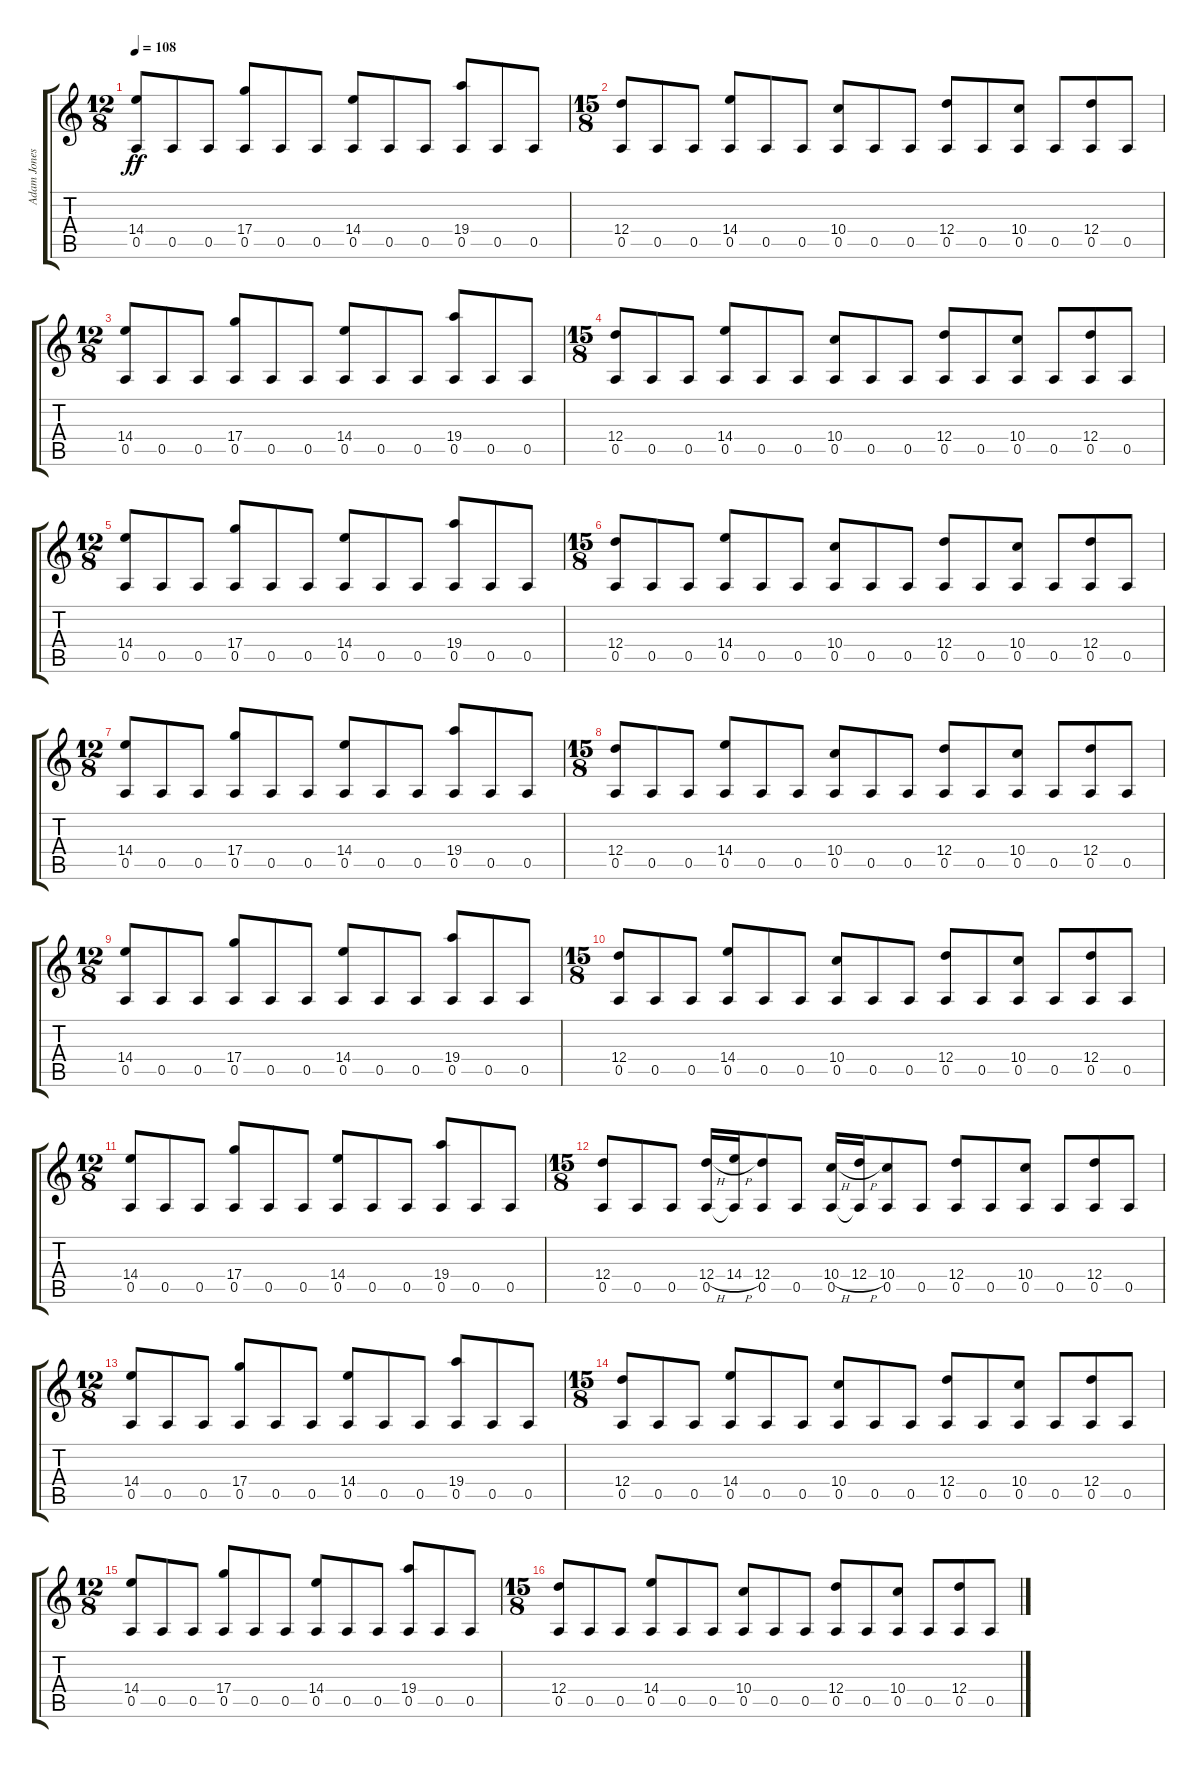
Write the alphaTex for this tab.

\track ("Adam Jones (right)" "Adam Jones") {instrument overdrivenguitar}
\staff {score tabs}
\tuning (E4 B3 G3 D3 A2 D2) {hide}
\ts (12 8)
\tempo 108
\clef g2
\ks c
(14.4 0.5).8{dy ff} 0.5.8 0.5.8 (17.4 0.5).8 0.5.8 0.5.8 (14.4 0.5).8 0.5.8 0.5.8 (19.4 0.5).8 0.5.8 0.5.8 |
\ts (15 8)
(12.4 0.5).8 0.5.8 0.5.8 (14.4 0.5).8 0.5.8 0.5.8 (10.4 0.5).8 0.5.8 0.5.8 (12.4 0.5).8 0.5.8 (10.4 0.5).8 0.5.8 (12.4 0.5).8 0.5.8 |
\ts (12 8)
(14.4 0.5).8 0.5.8 0.5.8 (17.4 0.5).8 0.5.8 0.5.8 (14.4 0.5).8 0.5.8 0.5.8 (19.4 0.5).8 0.5.8 0.5.8 |
\ts (15 8)
(12.4 0.5).8 0.5.8 0.5.8 (14.4 0.5).8 0.5.8 0.5.8 (10.4 0.5).8 0.5.8 0.5.8 (12.4 0.5).8 0.5.8 (10.4 0.5).8 0.5.8 (12.4 0.5).8 0.5.8 |
\ts (12 8)
(14.4 0.5).8 0.5.8 0.5.8 (17.4 0.5).8 0.5.8 0.5.8 (14.4 0.5).8 0.5.8 0.5.8 (19.4 0.5).8 0.5.8 0.5.8 |
\ts (15 8)
(12.4 0.5).8 0.5.8 0.5.8 (14.4 0.5).8 0.5.8 0.5.8 (10.4 0.5).8 0.5.8 0.5.8 (12.4 0.5).8 0.5.8 (10.4 0.5).8 0.5.8 (12.4 0.5).8 0.5.8 |
\ts (12 8)
(14.4 0.5).8 0.5.8 0.5.8 (17.4 0.5).8 0.5.8 0.5.8 (14.4 0.5).8 0.5.8 0.5.8 (19.4 0.5).8 0.5.8 0.5.8 |
\ts (15 8)
(12.4 0.5).8 0.5.8 0.5.8 (14.4 0.5).8 0.5.8 0.5.8 (10.4 0.5).8 0.5.8 0.5.8 (12.4 0.5).8 0.5.8 (10.4 0.5).8 0.5.8 (12.4 0.5).8 0.5.8 |
\ts (12 8)
(14.4 0.5).8 0.5.8 0.5.8 (17.4 0.5).8 0.5.8 0.5.8 (14.4 0.5).8 0.5.8 0.5.8 (19.4 0.5).8 0.5.8 0.5.8 |
\ts (15 8)
(12.4 0.5).8 0.5.8 0.5.8 (14.4 0.5).8 0.5.8 0.5.8 (10.4 0.5).8 0.5.8 0.5.8 (12.4 0.5).8 0.5.8 (10.4 0.5).8 0.5.8 (12.4 0.5).8 0.5.8 |
\ts (12 8)
(14.4 0.5).8 0.5.8 0.5.8 (17.4 0.5).8 0.5.8 0.5.8 (14.4 0.5).8 0.5.8 0.5.8 (19.4 0.5).8 0.5.8 0.5.8 |
\ts (15 8)
(12.4 0.5).8 0.5.8 0.5.8 (12.4{h} 0.5).16 (14.4{h} 0.5{t}).16 (12.4 0.5).8 0.5.8 (10.4{h} 0.5).16 (12.4{h} 0.5{t}).16 (10.4 0.5).8 0.5.8 (12.4 0.5).8 0.5.8 (10.4 0.5).8 0.5.8 (12.4 0.5).8 0.5.8 |
\ts (12 8)
(14.4 0.5).8 0.5.8 0.5.8 (17.4 0.5).8 0.5.8 0.5.8 (14.4 0.5).8 0.5.8 0.5.8 (19.4 0.5).8 0.5.8 0.5.8 |
\ts (15 8)
(12.4 0.5).8 0.5.8 0.5.8 (14.4 0.5).8 0.5.8 0.5.8 (10.4 0.5).8 0.5.8 0.5.8 (12.4 0.5).8 0.5.8 (10.4 0.5).8 0.5.8 (12.4 0.5).8 0.5.8 |
\ts (12 8)
(14.4 0.5).8 0.5.8 0.5.8 (17.4 0.5).8 0.5.8 0.5.8 (14.4 0.5).8 0.5.8 0.5.8 (19.4 0.5).8 0.5.8 0.5.8 |
\ts (15 8)
(12.4 0.5).8 0.5.8 0.5.8 (14.4 0.5).8 0.5.8 0.5.8 (10.4 0.5).8 0.5.8 0.5.8 (12.4 0.5).8 0.5.8 (10.4 0.5).8 0.5.8 (12.4 0.5).8 0.5.8
